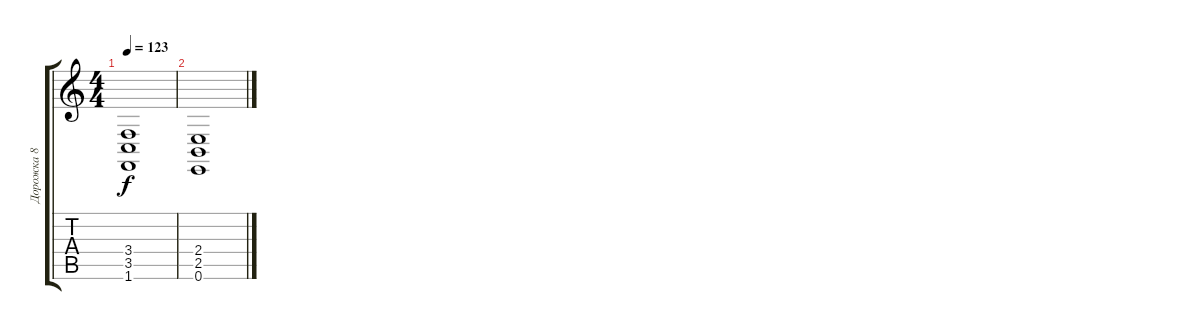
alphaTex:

\track ("Дорожка 8" "Дорожка 8") {instrument stringensemble1}
\staff {score tabs}
\tuning (E4 B3 G3 D3 A2 E2) {hide}
\ts (4 4)
\tempo 123
\clef g2
\ks c
(3.4 3.5 1.6).1{dy f} |
(2.4 2.5 0.6).1
